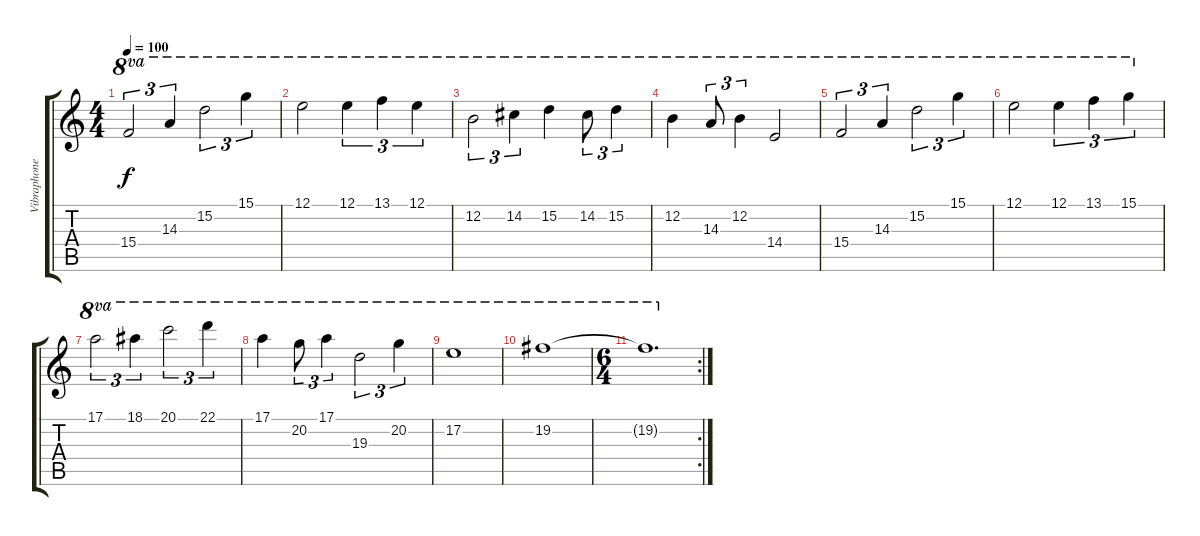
\track ("Vibraphone + Piano" "Vibraphone") {instrument vibraphone}
\staff {score tabs}
\tuning (E5 B4 G4 D4 A3 E3) {hide}
\ts (4 4)
\tempo 100
\clef g2
\ks c
15.4.2{tu (3 2) ot 8va dy f} 14.3.4{tu (3 2) ot 8va} 15.2.2{tu (3 2) ot 8va} 15.1.4{tu (3 2) ot 8va} |
12.1.2{ot 8va} 12.1.4{tu (3 2) ot 8va} 13.1.4{tu (3 2) ot 8va} 12.1.4{tu (3 2) ot 8va} |
12.2.2{tu (3 2) ot 8va} 14.2.4{tu (3 2) ot 8va} 15.2.4{ot 8va} 14.2.8{tu (3 2) ot 8va} 15.2.4{tu (3 2) ot 8va} |
12.2.4{ot 8va} 14.3.8{tu (3 2) ot 8va} 12.2.4{tu (3 2) ot 8va} 14.4.2{ot 8va} |
15.4.2{tu (3 2) ot 8va} 14.3.4{tu (3 2) ot 8va} 15.2.2{tu (3 2) ot 8va} 15.1.4{tu (3 2) ot 8va} |
12.1.2{ot 8va} 12.1.4{tu (3 2) ot 8va} 13.1.4{tu (3 2) ot 8va} 15.1.4{tu (3 2) ot 8va} |
17.1.2{tu (3 2) ot 8va} 18.1.4{tu (3 2) ot 8va} 20.1.2{tu (3 2) ot 8va} 22.1.4{tu (3 2) ot 8va} |
17.1.4{ot 8va} 20.2.8{tu (3 2) ot 8va} 17.1.4{tu (3 2) ot 8va} 19.3.2{tu (3 2) ot 8va} 20.2.4{tu (3 2) ot 8va} |
17.2.1{ot 8va} |
19.2.1{ot 8va} |
\rc 2
\ts (6 4)
19.2{t}.1{d ot 8va}
